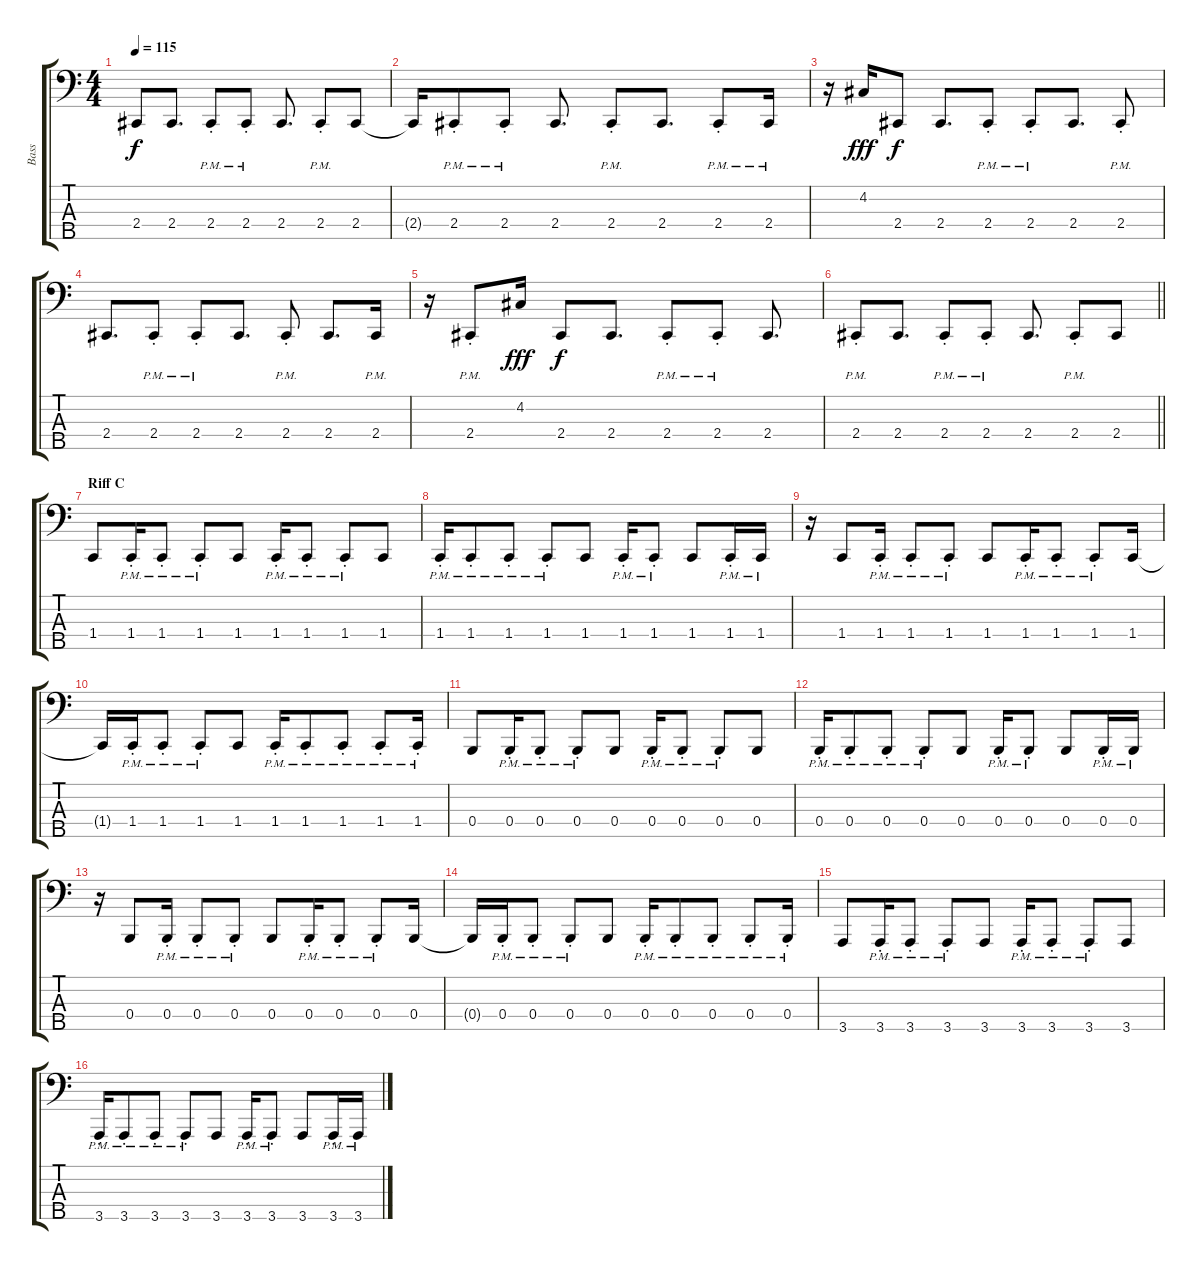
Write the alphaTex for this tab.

\track ("Bass" "Bass") {instrument slapbass2}
\staff {score tabs}
\tuning (D2 A1 E1 B0 Gb0) {hide}
\ts (4 4)
\tempo 115
\clef f4
\ks c
2.4.8{dy f} 2.4.8{d} 2.4{pm st}.8 2.4{pm st}.8 2.4.8{d} 2.4{pm st}.8 2.4.8 |
2.4{t}.16 2.4{pm st}.8 2.4{pm st}.8 2.4.8{d} 2.4{pm st}.8 2.4.8{d} 2.4{pm st}.8 2.4{pm}.16 |
r.16 4.2.16{dy fff} 2.4.8{dy f} 2.4.8{d} 2.4{pm st}.8 2.4{pm st}.8 2.4.8{d} 2.4{pm st}.8 |
2.4.8{d} 2.4{pm st}.8 2.4{pm st}.8 2.4.8{d} 2.4{pm st}.8 2.4.8{d} 2.4{pm}.16 |
r.16 2.4{pm st}.8 4.2.16{dy fff} 2.4.8{dy f} 2.4.8{d} 2.4{pm st}.8 2.4{pm st}.8 2.4.8{d} |
\barLineRight lightlight
2.4{pm st}.8 2.4.8{d} 2.4{pm st}.8 2.4{pm st}.8 2.4.8{d} 2.4{pm st}.8 2.4.8 |
\section ("" "Riff C")
1.4.8 1.4{pm st}.16 1.4{pm st}.8 1.4{pm st}.8 1.4.8 1.4{pm st}.16 1.4{pm st}.8 1.4{pm st}.8 1.4.8 |
1.4{pm st}.16 1.4{pm st}.8 1.4{pm st}.8 1.4{pm st}.8 1.4.8 1.4{pm st}.16 1.4{pm st}.8 1.4.8 1.4{pm st}.16 1.4{pm}.16 |
r.16 1.4.8 1.4{pm st}.16 1.4{pm st}.8 1.4{pm st}.8 1.4.8 1.4{pm st}.16 1.4{pm st}.8 1.4{pm st}.8 1.4.16 |
1.4{t}.16 1.4{pm st}.16 1.4{pm st}.8 1.4{pm st}.8 1.4.8 1.4{pm st}.16 1.4{pm st}.8 1.4{pm st}.8 1.4{pm st}.8 1.4{pm st}.16 |
0.4.8 0.4{pm st}.16 0.4{pm st}.8 0.4{pm st}.8 0.4.8 0.4{pm st}.16 0.4{pm st}.8 0.4{pm st}.8 0.4.8 |
0.4{pm st}.16 0.4{pm st}.8 0.4{pm st}.8 0.4{pm st}.8 0.4.8 0.4{pm st}.16 0.4{pm st}.8 0.4.8 0.4{pm st}.16 0.4{pm}.16 |
r.16 0.4.8 0.4{pm st}.16 0.4{pm st}.8 0.4{pm st}.8 0.4.8 0.4{pm st}.16 0.4{pm st}.8 0.4{pm st}.8 0.4.16 |
0.4{t}.16 0.4{pm st}.16 0.4{pm st}.8 0.4{pm st}.8 0.4.8 0.4{pm st}.16 0.4{pm st}.8 0.4{pm st}.8 0.4{pm st}.8 0.4{pm st}.16 |
3.5.8 3.5{pm st}.16 3.5{pm st}.8 3.5{pm st}.8 3.5.8 3.5{pm st}.16 3.5{pm st}.8 3.5{pm st}.8 3.5.8 |
3.5{pm st}.16 3.5{pm st}.8 3.5{pm st}.8 3.5{pm st}.8 3.5.8 3.5{pm st}.16 3.5{pm st}.8 3.5.8 3.5{pm st}.16 3.5{pm}.16
